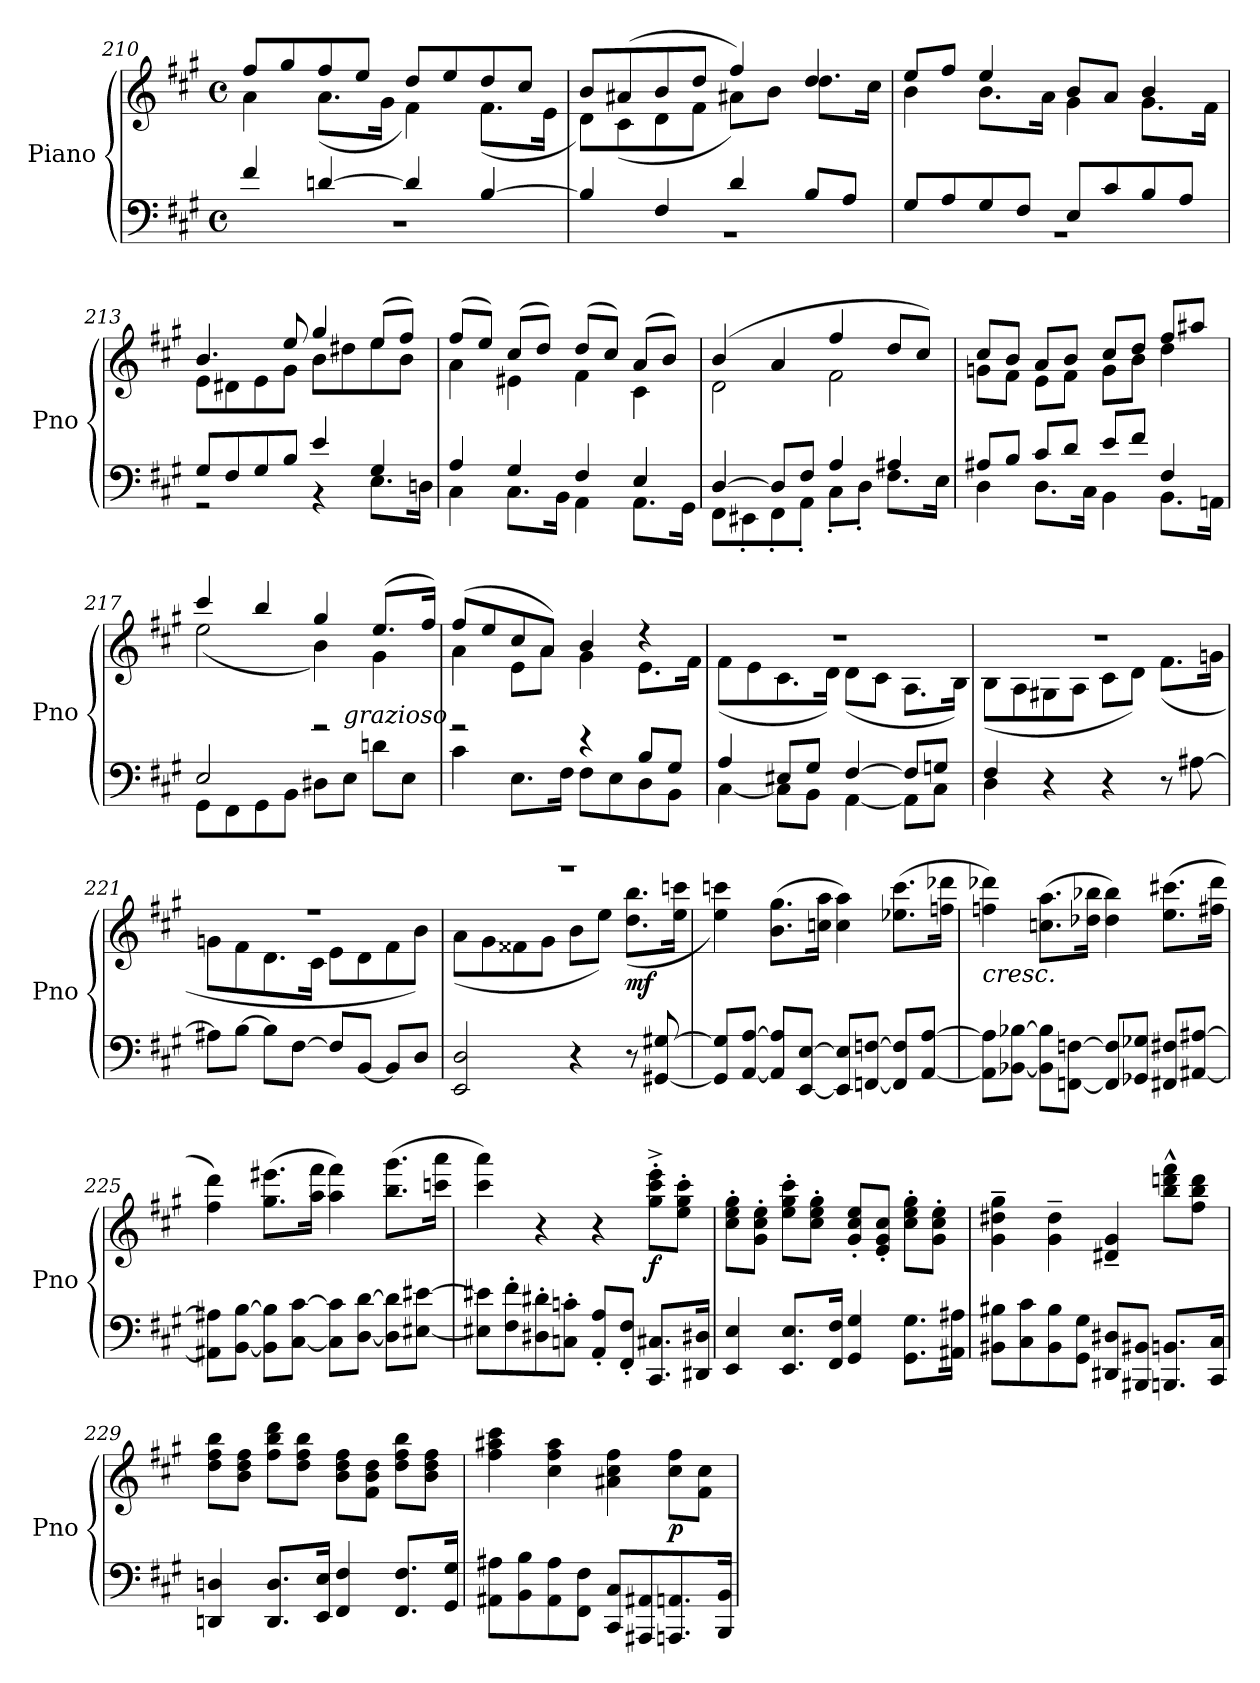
**kern	**kern	**dynam
*part1	*part1	*part1
*staff2	*staff1	*staff1/2
*I"Piano	*	*
*I'Pno	*	*
*clefF4	*clefG2	*
*k[f#c#g#]	*k[f#c#g#]	*
*M4/4	*M4/4	*
*met(c)	*met(c)	*
=210	=210	=210
*^	*^	*
4f#/	1r	8ff#/L	4a\	.
.	.	8gg#/	.	.
[4dn/	.	8ff#/	(8.a\L	.
.	.	8ee/J	.	.
.	.	.	16g#\Jk	.
4d/]	.	8dd/L	4f#\)	.
.	.	8ee/	.	.
[4B/	.	8dd/	(8.f#\L	.
.	.	8cc#/J	.	.
.	.	.	16e\Jk	.
=211	=211	=211	=211	=211
4B/]	1r	8b/L	8d\L)	.
.	.	(8a#X/	(8c#\	.
4F#/	.	8b/	8d\	.
.	.	8dd/J	8f#\J	.
4d/	.	4ff#/)	8a#X\L)	.
.	.	.	8b\J	.
8B/L	.	4dd/	8.dd\L	.
8A/J	.	.	.	.
.	.	.	16cc#\Jk	.
=212	=212	=212	=212	=212
8G#/L	1r	8ee/L	4b\	.
8A/	.	8ff#/J	.	.
8G#/	.	4ee/	8.b\L	.
8F#/J	.	.	.	.
.	.	.	16a\Jk	.
8E/L	.	8b/L	4g#\	.
8c#/	.	8a/J	.	.
8B/	.	4b/	8.g#\L	.
8A/J	.	.	.	.
.	.	.	16f#\Jk	.
=213	=213	=213	=213	=213
8G#/L	2r	4.b/	8e\L	.
8F#/	.	.	8d#X\	.
8G#/	.	.	8e\	.
8B/J	.	8ee/	8g#\J	.
4e/	4r	4gg#/	8b\L	.
.	.	.	8dd#X\	.
4G#/	8.E\L	(8ee/L	8ee\	.
.	.	8ff#/J)	8b\J	.
.	16Dn\Jk	.	.	.
=214	=214	=214	=214	=214
4A/	4C#\	(8ff#/L	4a\	.
.	.	8ee/J)	.	.
4G#/	8.C#\L	(8cc#/L	4e#X\	.
.	.	8dd/J)	.	.
.	16BB\Jk	.	.	.
4F#/	4AA\	(8dd/L	4f#\	.
.	.	8cc#/J)	.	.
4E/	8.AA\L	(8a/L	4c#\	.
.	.	8b/J)	.	.
.	16GG#\Jk	.	.	.
=215	=215	=215	=215	=215
[4D/	8FF#\L	(4b/	2d\	.
.	8EE#X'\	.	.	.
8D/L]	8FF#'\	4a/	.	.
8F#/J	8AA'\J	.	.	.
4A/	8C#'\L	4ff#/	2f#\	.
.	8D'\J	.	.	.
4A#X/	8.F#\L	8dd/L	.	.
.	.	8cc#/J)	.	.
.	16E\Jk	.	.	.
=216	=216	=216	=216	=216
8A#X/L	4D\	8cc#/L	8gn\L	.
8B/J	.	8b/J	8f#\J	.
8c#/L	8.D\L	8a/L	8e\L	.
8d/J	.	8b/J	8f#\J	.
.	16C#\Jk	.	.	.
8e/L	4BB\	8cc#/L	8g\L	.
8f#/J	.	8dd/J	8b\J	.
4F#/	8.BB\L	8ff#/L	4dd\	.
.	.	8aa#X/J	.	.
.	16AAn\Jk	.	.	.
=217	=217	=217	=217	=217
2E/	8GG#\L	4ccc#/	(2ee\	.
.	8FF#\	.	.	.
.	8GG#\	4bb/	.	.
.	8BB\J	.	.	.
2r	8D#X\L	4gg#/	4b\)	.
!	!LO:TX:i:t=grazioso	!	!	!
.	8E\J	.	.	.
.	8dn\L	(8.ee/L	4g#\	.
.	8E\J	.	.	.
.	.	16ff#/Jk)	.	.
=218	=218	=218	=218	=218
2r	4c#\	(8ff#/L	4a\	.
.	.	8ee/	.	.
.	8.E\L	8cc#/	8e\L	.
.	.	8a/J)	8a\J	.
.	16F#\Jk	.	.	.
4r	8F#\L	4b/	4g#\	.
.	8E\	.	.	.
8B/L	8D\	4r	8.e\L	.
8G#/J	8BB\J	.	.	.
.	.	.	16f#\Jk	.
=219	=219	=219	=219	=219
4A/	[4C#\	1r	(>8f#\L	.
.	.	.	8e\	.
8E#X/L	8C#\L]	.	8.c#\	.
8G#/J	8BB\J	.	.	.
.	.	.	16d\Jk)	.
[4F#/	[4AA\	.	(>8d\L	.
.	.	.	8c#\J	.
8F#/L]	8AA\L]	.	8.A\L	.
8Gn/J	8C#\J	.	.	.
.	.	.	16B\Jk)	.
=220	=220	=220	=220	=220
4F#/	4D\	1r	(>8B\L	.
.	.	.	8A\	.
4r	4ryy	.	8G#X\	.
.	.	.	8A\J	.
4r	4ryy	.	8c#\L	.
.	.	.	8d\J)	.
8r	8ryy	.	(>8.f#\L	.
8ryy	[>8A#X\	.	.	.
.	.	.	16gn\Jk	.
*v	*v	*	*	*
=221	=221	=221	=221
8A#X\L]	1r	8gn\L	.
[8B\J	.	8f#\	.
8B\L]	.	8.d\	.
[8F#\J	.	.	.
.	.	16c#\Jk	.
8F#/L]	.	8e\L	.
[8BB/J	.	8d\	.
8BB/L]	.	8f#\	.
8D/J	.	8b\J)	.
=222	=222	=222	=222
2EE/ 2D/	1r	(8a\L	.
.	.	8g#\	.
.	.	8f##X\	.
.	.	8g#\J	.
4r	.	8b\L	.
.	.	8ee\J)	.
!	!	!	!LO:DY:b
8r	.	(>8.dd\ 8.bb\L	mf
[8GG#X/ [8G#X/	.	.	.
.	.	16ee\ 16cccn\Jk	.
*	*v	*v	*
=223	=223	=223
8GG#/] 8G#/]L	4ee\ 4cccn\)	.
[8AA/ [8A/J	.	.
8AA/] 8A/]L	(8.b\ 8.gg#\L	.
[8EE/ [8E/J	.	.
.	16ccn\ 16aa\Jk	.
8EE/] 8E/]L	4cc\ 4aa\)	.
[8FFn/ [8Fn/J	.	.
8FF/] 8F/]L	(8.ee-X\ 8.ccc\L	.
[8AA/ [8A/J	.	.
.	16ffn\ 16ddd-X\Jk	.
=224	=224	=224
!	!LO:TX:b:i:t=cresc.	!
8AA\] 8A\]L	4ffn\ 4ddd-X\)	.
[8BB-X\ [8B-X\J	.	.
8BB-\] 8B-\]L	(8.ccn\ 8.aa\L	.
[8FFn\ [8Fn\J	.	.
.	16dd-X\ 16bb-X\Jk	.
8FF/] 8F/]L	4dd-\ 4bb-\)	.
8GG-X/ 8G-X/J	.	.
8FF#X/ 8F#X/L	(8.ee\ 8.ccc#X\L	.
[8AA#X/ [8A#X/J	.	.
.	16ff#X\ 16ddd-\Jk	.
=225	=225	=225
8AA#X\] 8A#X\]L	4ff#\ 4ddd\)	.
[8BB\ [8B\J	.	.
8BB\] 8B\]L	(8.gg#\ 8.eee#X\L	.
[8C#\ [8c#\J	.	.
.	16aa\ 16fff#\Jk	.
8C#\] 8c#\]L	4aa\ 4fff#\)	.
[8D\ [8d\J	.	.
8D\] 8d\]L	(8.bb\ 8.ggg#\L	.
[8E#X\ [8e#X\J	.	.
.	16cccn\ 16aaa\Jk	.
=226	=226	=226
8E#X\] 8e#X\]L	4ccc#\ 4aaa\)	.
8F#\' 8f#\'	.	.
8D#X\' 8d#X\'	4r	.
8Cn\' 8cn\'J	.	.
8AA/' 8A/'L	4r	.
8FF#/' 8F#/'J	.	.
!	!	!LO:DY:b
8.CC#/ 8.C#j/L	8gg#\'^ 8ccc#\'^ 8eee\'^L	f
.	8ee\' 8gg#\' 8ccc#\'J	.
16DD#X/ 16D#X/Jk	.	.
=227	=227	=227
4EE/ 4E/	8cc#\' 8ee\' 8gg#\'L	.
.	8g#\' 8cc#\' 8ee\'J	.
8.EE/ 8.E/L	8ee\' 8gg#\' 8ccc#\'L	.
.	8cc#\' 8ee\' 8gg#\'J	.
16FF#/ 16F#/Jk	.	.
4GG#/ 4G#/	8g#/' 8cc#/' 8ee/'L	.
.	8e/' 8g#/' 8cc#/'J	.
8.GG#\ 8.G#\L	8cc#\' 8ee\' 8gg#\'L	.
.	8g#\' 8cc#\' 8ee\'J	.
16AA#X\ 16A#X\Jk	.	.
=228	=228	=228
8BB#X\ 8B#X\L	4g#\~ 4dd#j\~ 4gg#\~	.
8C#\ 8c#\	.	.
8BB#\ 8B#\	4g#\~ 4dd#\~	.
8GG#\ 8G#\J	.	.
8DD#X/ 8D#X/L	4d#j/~ 4g#/~	.
8BBB#X/ 8BB#X/J	.	.
8.BBBn/ 8.BBn/L	8bb\^^ 8dddn\^^ 8fff#\^^L	.
.	8ff#\ 8bb\ 8ddd\J	.
16CC#/ 16C#/Jk	.	.
=229	=229	=229
4DDn/ 4Dn/	8dd\ 8ff#\ 8bb\L	.
.	8b\ 8dd\ 8ff#\J	.
8.DD/ 8.D/L	8ff#\ 8bb\ 8ddd\L	.
.	8dd\ 8ff#\ 8bb\J	.
16EE/ 16E/Jk	.	.
4FF#/ 4F#/	8b\ 8dd\ 8ff#\L	.
.	8f#\ 8b\ 8dd\J	.
8.FF#/ 8.F#/L	8dd\ 8ff#\ 8bb\L	.
.	8b\ 8dd\ 8ff#\J	.
16GG#/ 16G#/Jk	.	.
=230	=230	=230
8AA#X\ 8A#X\L	4ff#\ 4aa#X\ 4ccc#\	.
8BB\ 8B\	.	.
8AA#\ 8A#\	4cc#\ 4ff#\ 4aa#\	.
8FF#\ 8F#\J	.	.
8CC#/ 8C#/L	4a#X\ 4cc#\ 4ff#\	.
8AAA#X/ 8AA#X/	.	.
!	!	!LO:DY:b
8.AAAn/ 8.AAn/	8cc#\ 8ff#\L	p
.	8f#\ 8cc#\J	.
16BBB/ 16BB/Jk	.	.
=	=	=
*-	*-	*-
